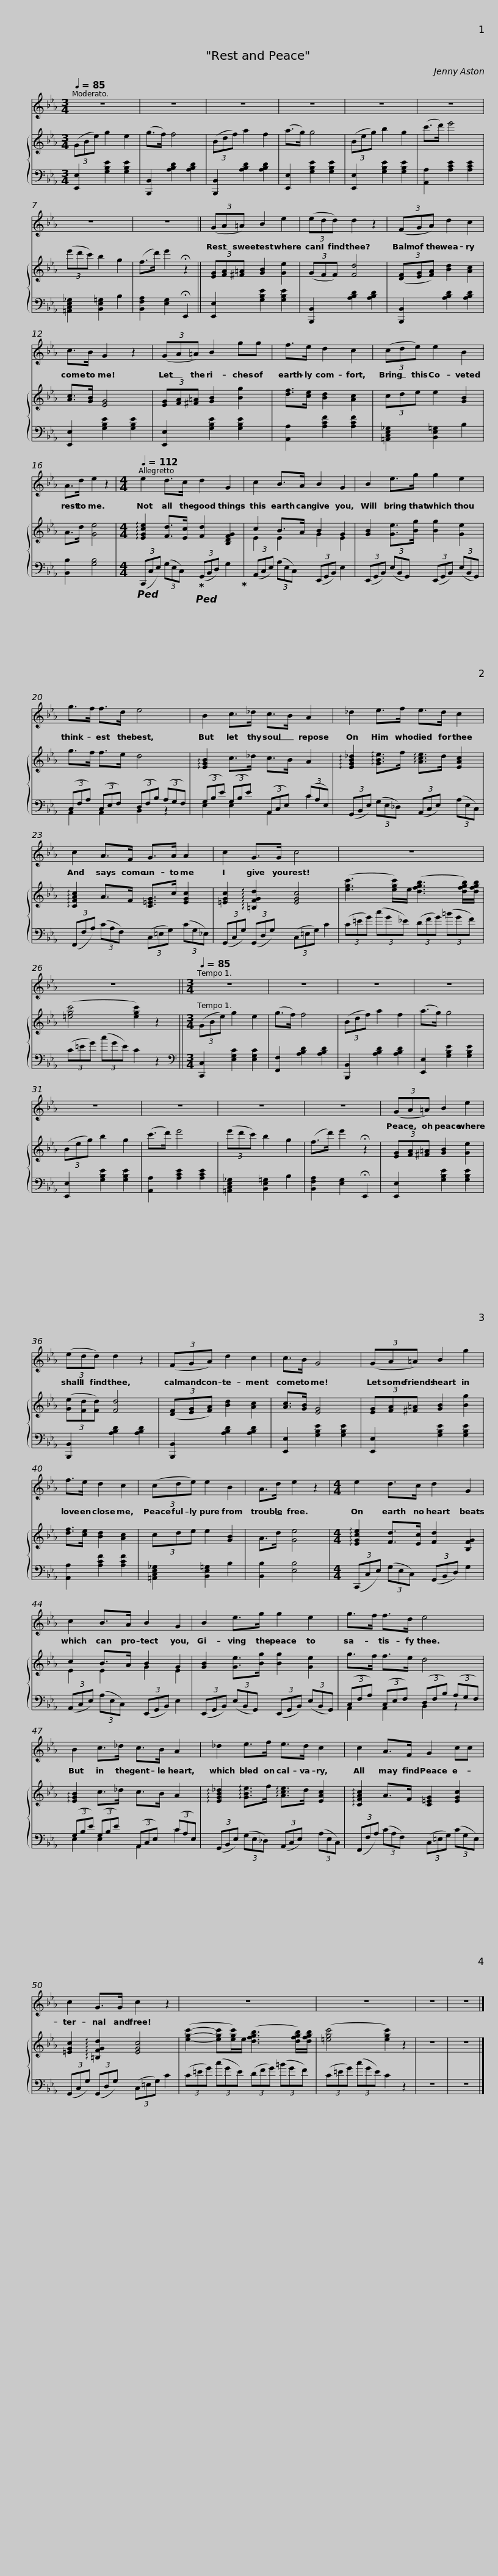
X:1
%%score 1 { ( 2 4 ) | ( 3 5 ) }
L:1/8
Q:1/4=85
M:3/4
I:linebreak $
K:Eb
V:1 treble
V:2 treble
V:4 treble
V:3 bass
V:5 bass
V:1
 z6 | z6 | z6 | z6 | z6 | %5
 z6 |$ z6 | z6 || (3(GA=A) B2 e2 |$ (3(edd) d2 z2 | %10
 (3(FGA) d2 c2 |$ c>B G2 z2 | (3(GA=A) B2 gg | f>e d2 c2 |$ (3(cde) e2 B2 | %15
 A>d e2 z2 |$[M:4/4][Q:1/4=112] e2 d>c d2 G2 |$ c2 B>A B2 G2 |$ B2 e>g g2 e2 | g>f f>d e4 |$ %20
 B2 c>_d c>B A2 |$ _d2 e>f e>d c2 |$ c2 A>F G>A A2 |$ c2 G>G c4 |$ z8 | %25
 z8 ||[K:Eb][M:3/4][Q:1/4=85] z6 | z6 |$ z6 | z6 | %30
 z6 | z6 | z6 | z6 |$ (3(GA=A) B2 e2 | %35
 (3(edd) d2 z2 |$ (3(FGA) d2 c2 | c>B G4 |$ (3(GA=A) B2 g2 | f>e d2 c2 |$ %40
 (3(cde) e2 B2 | A>d e2 z2 |$[M:4/4] e2 d>c d2 G2 | c2 B>A B2 G2 |$ B2 e>g g2 e2 | %45
 g>f f>d e4 |$ B2 c>_d c>B A2 | _d2 e>f e>d c2 |$ c2 A>F G2 cc | c2 G>G c2 z2 |$ %50
 z8 | z8 | z8 | z8 |] %54
V:2
 (3(GBe) g2 e2 | (g>f) f4 | (3(Bdf) a2 f2 | (a>g) g4 | (3(Beg) b2 g2 | %5
 (c'>d') e'4 |$ (3(e'd'c') b2 g2 | (f>d') e'2 !fermata!z2 || (3[EG][FA][^F=A] [GB]2 [Ge]2 |$ (3(GFF) [Fd]4 | %10
 (3([DF][EG][FA]) [Bd]2 [Ac]2 |$ [Ac]>[GB] [EG]4 | (3[EG][FA][^F=A] [GB]2 [Bg]2 | [df]>[ce] [Bd]2 [Ac]2 |$ (3cde e2 [GB]2 | %15
 A>d [Ge]4 |$[M:4/4] !arpeggio![EGce]2 [Fd]>[Ec] [Fd]2 [B,DFG]2 |$ c2 B>A B2 G2 |$ [GB]2 [Ge]>[Bg] [Bg]2 [Ge]2 | g>f f>e d4 |$ %20
 !arpeggio![EGB]2 c>_d c>B A2 |$ !arpeggio![EGB_d]2 !arpeggio![GBe]>f !arpeggio![Ace]>d [EAc]2 |$ !arpeggio![CFAc]2 A>F [C=EG]>c [EGc]2 |$ [=EGc]2 !arpeggio![=B,FGd]2 [EGc]4 |$ ([egc']3 [egc']/)e/ ([dfgb]3 [dfgb]/)[dfgb]/ | %25
 ([=egc']4 [egc']2) z2 ||[K:Eb][M:3/4] (3(GBe) g2 e2 | (g>f) f4 |$ (3(Bdf) a2 f2 | (a>g) g4 | %30
 (3(Beg) b2 g2 | (c'>d') e'4 | (3(e'd'c') b2 g2 | (f>d') e'2 !fermata!z2 |$ (3[EG][FA][^F=A] [GB]2 [Ge]2 | %35
 (3([Ge][Fd][Fd]) [Fd]4 |$ (3([DF][EG][FA]) [Bd]2 [Ac]2 | [Ac]>[GB] [EG]4 |$ (3[EG][FA][^F=A] [GB]2 [Bg]2 | [df]>[ce] [Bd]2 [Ac]2 |$ %40
 (3cde e2 [GB]2 | A>d [Ge]4 |$[M:4/4] !arpeggio![EGce]2 [Fd]>[Ec] [Fd]2 [B,FG]2 | c2 B>A B2 G2 |$ [GB]2 [Ge]>[Bg] [Bg]2 [Ge]2 | %45
 g>f f>e d4 |$ !arpeggio![EGB]2 c>_d c>B A2 | !arpeggio![EGB_d]2 !arpeggio![GBe]>f !arpeggio![Ace]>d [EAc]2 |$ !arpeggio![CFAc]2 A>F [C=EG]2 [EGc]2 | [=EGc]2 !arpeggio![=B,FGd]2 [EGc]4 |$ %50
 ([egc']2- [egc'][egc']/)e/ ([dfgb]3 [dfgb]/)[dfgb]/ | ([=egc']4 [egc']2) z2 | z8 | z8 |] %54
V:3
 [E,,E,]2 [G,B,E]2 [G,B,E]2 | [B,,,B,,]2 [A,B,D]2 [A,B,D]2 | [B,,,B,,]2 [A,B,D]2 [A,B,D]2 | [E,,E,]2 [G,B,E]2 [G,B,E]2 | [E,,E,]2 [G,B,E]2 [G,B,E]2 | %5
 [A,,A,]2 [A,CE]2 [A,CE]2 |$ [=A,,C,E,_G,]2 [B,,E,=G,]2 B,2 | [B,,F,A,]2 [E,G,]2 !fermata!E,,2 || [E,,E,]2 [G,B,E]2 [G,B,E]2 |$ [B,,,B,,]2 [A,B,D]2 [A,B,D]2 | %10
 [B,,,B,,]2 [A,B,D]2 [A,B,D]2 |$ [E,,E,]2 [G,B,E]2 [G,B,E]2 | [E,,E,]2 [G,B,E]2 [G,B,E]2 | [A,,A,]2 [A,CF]2 [A,CF]2 |$ [=A,,C,E,_G,]2 [B,,E,=G,]2 B,2 | %15
 [B,,B,]2 [G,B,]4 |$[M:4/4]!ped! (3(C,,C,E,) (3(G,E,C,)!ped-up!!ped! (3(G,,B,,D,) G,2!ped-up! |$ (3(A,,C,E,) (3(A,E,C,) (3(E,,G,,B,,) E,2 |$ (3(E,,G,,B,,) (3(E,B,,G,,) (3(E,,G,,B,,) (3(E,B,,G,,) | (3(C,F,A,) (3(C,E,F,) (3(D,F,B,) (3(A,G,F,) |$ %20
 (3(G,B,E) (3(G,B,E) (3(A,,C,E,) (3(CA,E,) |$ (3(G,,B,,E,) (3(G,E,_D,) (3(A,,C,E,) (3(A,E,C,) |$ (3(F,,F,A,) (3(CA,F,) (3(C,=E,G,) (3(CG,_E,) |$ (3(G,,C,G,) (3(G,,D,G,) (3(C,=E,G,) C2 |$ (3(C=EG) (3(cG_E) (3(DFG) (3(=BGF) | %25
 (3(C=EG) (3(cGE) C2 z2 ||[K:Eb][M:3/4][K:bass] [C,,C,]2 [E,G,C]2 [E,G,C]2 | [F,,F,]2 [A,B,D]2 [A,B,D]2 |$ [B,,,B,,]2 [A,B,D]2 [A,B,D]2 | [E,,E,]2 [G,B,E]2 [G,B,E]2 | %30
 [E,,E,]2 [G,B,E]2 [G,B,E]2 | [A,,A,]2 [A,CE]2 [A,CE]2 | [=A,,C,E,_G,]2 [B,,E,=G,]2 B,2 | [B,,F,A,]2 [E,G,]2 !fermata!E,,2 |$ [E,,E,]2 [G,B,E]2 [G,B,E]2 | %35
 [B,,,B,,]2 [A,B,D]2 [A,B,D]2 |$ [B,,,B,,]2 [A,B,D]2 [A,B,D]2 | [E,,E,]2 [G,B,E]2 [G,B,E]2 |$ [E,,E,]2 [G,B,E]2 [G,B,E]2 | [A,,A,]2 [A,CF]2 [A,CF]2 |$ %40
 [=A,,C,E,_G,]2 [B,,E,=G,]2 B,2 | [B,,B,]2 [E,B,]4 |$[M:4/4] (3(C,,C,E,) (3(G,E,C,) (3(G,,B,,D,) G,2 | (3(A,,C,E,) (3(A,E,C,) (3(E,,G,,B,,) E,2 |$ (3(E,,G,,B,,) (3(E,B,,G,,) (3(E,,G,,B,,) (3(E,B,,G,,) | %45
 (3(C,F,A,) (3(C,E,F,) (3(D,F,B,) (3(A,G,F,) |$ (3(G,B,E) (3(G,B,E) (3(A,,C,E,) (3(CA,E,) | (3(G,,B,,E,) (3(G,E,_D,) (3(A,,C,E,) (3(A,E,C,) |$ (3(F,,F,A,) (3(CA,F,) (3(C,=E,G,) (3(CG,E,) | (3(G,,C,G,) (3(G,,D,G,) (3(C,=E,G,) C2 |$ %50
 (3(C=EG) (3(cGE) (3(DFG) (3(=BGF) | (3(C=EG) (3(cGE) C2 z2 | z8 | z8 |] %54
V:4
 x6 | x6 | x6 | x6 | x6 | %5
 x6 |$ x6 | x6 || x6 |$ x6 | %10
 x6 |$ x6 | x6 | x6 |$ x6 | %15
 x6 |$[M:4/4] x8 |$ E2 E2 G2 E2 |$ x8 | x8 |$ %20
 x8 |$ x8 |$ x8 |$ x8 |$ x8 | %25
 x8 ||[K:Eb][M:3/4] x6 | x6 |$ x6 | x6 | %30
 x6 | x6 | x6 | x6 |$ x6 | %35
 x6 |$ x6 | x6 |$ x6 | x6 |$ %40
 x6 | x6 |$[M:4/4] x8 | E2 E2 G2 E2 |$ x8 | %45
 x8 |$ x8 | x8 |$ x8 | x8 |$ %50
 x8 | x8 | x8 | x8 |] %54
V:5
 x6 | x6 | x6 | x6 | x6 | %5
 x6 |$ x6 | x6 || x6 |$ x6 | %10
 x6 |$ x6 | x6 | x6 |$ x6 | %15
 x6 |$[M:4/4] x8 |$ x8 |$ x8 | A,,2 A,,2 B,,2 z2 |$ %20
 E,2 E,2 A,,2 C2 |$ x8 |$ x8 |$ x8 |$ x8 | %25
 x8 ||[K:Eb][M:3/4][K:bass] x6 | x6 |$ x6 | x6 | %30
 x6 | x6 | x6 | x6 |$ x6 | %35
 x6 |$ x6 | x6 |$ x6 | x6 |$ %40
 x6 | x6 |$[M:4/4] x8 | x8 |$ x8 | %45
 A,,2 A,,2 B,,2 z2 |$ E,2 E,2 A,,2 C2 | x8 |$ x8 | x8 |$ %50
 x8 | x8 | x8 | x8 |] %54
